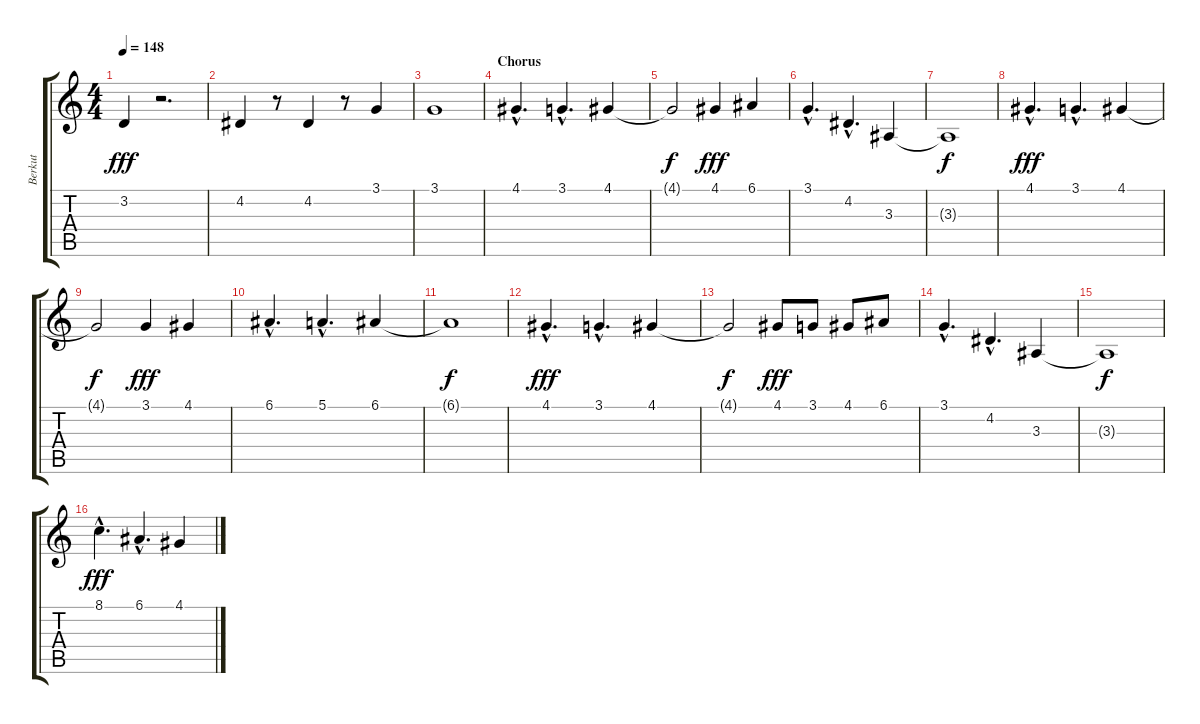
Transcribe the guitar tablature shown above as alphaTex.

\track ("Berkut" "Berkut") {instrument cello}
\staff {score tabs}
\tuning (E4 B3 G3 D3 A2 E2) {hide}
\ts (4 4)
\tempo 148
\clef g2
\ks c
3.2.4{dy fff} r.2{d} |
4.2.4 r.8 4.2.4 r.8 3.1.4 |
3.1.1 |
\section ("" "Chorus")
4.1{hac}.4{d} 3.1{hac}.4{d} 4.1.4 |
4.1{t}.2{dy f} 4.1.4{dy fff} 6.1.4 |
3.1{hac}.4{d} 4.2{hac}.4{d} 3.3.4 |
3.3{t}.1{dy f} |
4.1{hac}.4{d dy fff} 3.1{hac}.4{d} 4.1.4 |
4.1{t}.2{dy f} 3.1.4{dy fff} 4.1.4 |
6.1{hac}.4{d} 5.1{hac}.4{d} 6.1.4 |
6.1{t}.1{dy f} |
4.1{hac}.4{d dy fff} 3.1{hac}.4{d} 4.1.4 |
4.1{t}.2{dy f} 4.1.8{dy fff} 3.1.8 4.1.8 6.1.8 |
3.1{hac}.4{d} 4.2{hac}.4{d} 3.3.4 |
3.3{t}.1{dy f} |
8.1{hac}.4{d dy fff} 6.1{hac}.4{d} 4.1.4
